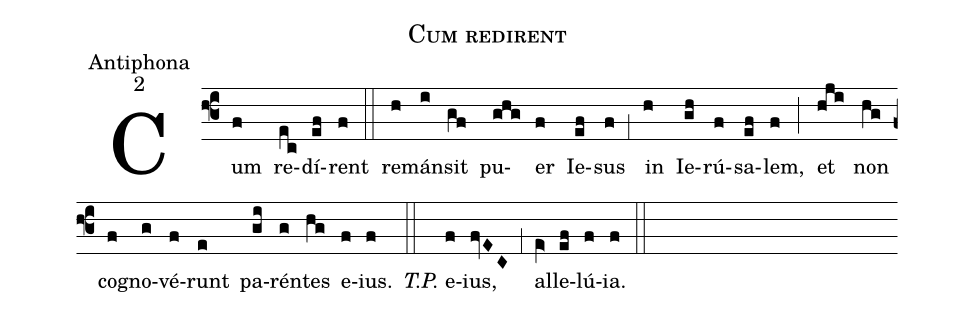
name:Cum redirent;
office-part:Antiphona;
mode:2;
%%
(f3) Cum(f) re(ec)dí(ef)rent(f) (::)
re(h)mán(i)sit(gf) pu(ghg)er(f) Ie(ef)sus(f) (,1) in(h) Ie(gh)rú(f)sa(ef)lem,(f) (;) et(hji) non(hg) co(f)gno(g)vé(f)runt(e) pa(gi)rén(g)tes(hg) e(f)ius.(f) (::) <i>T.P.</i> e(f)ius,(fvEC) (,1) al(eV>)le(ef)lú(f)ia.(f) (::)
